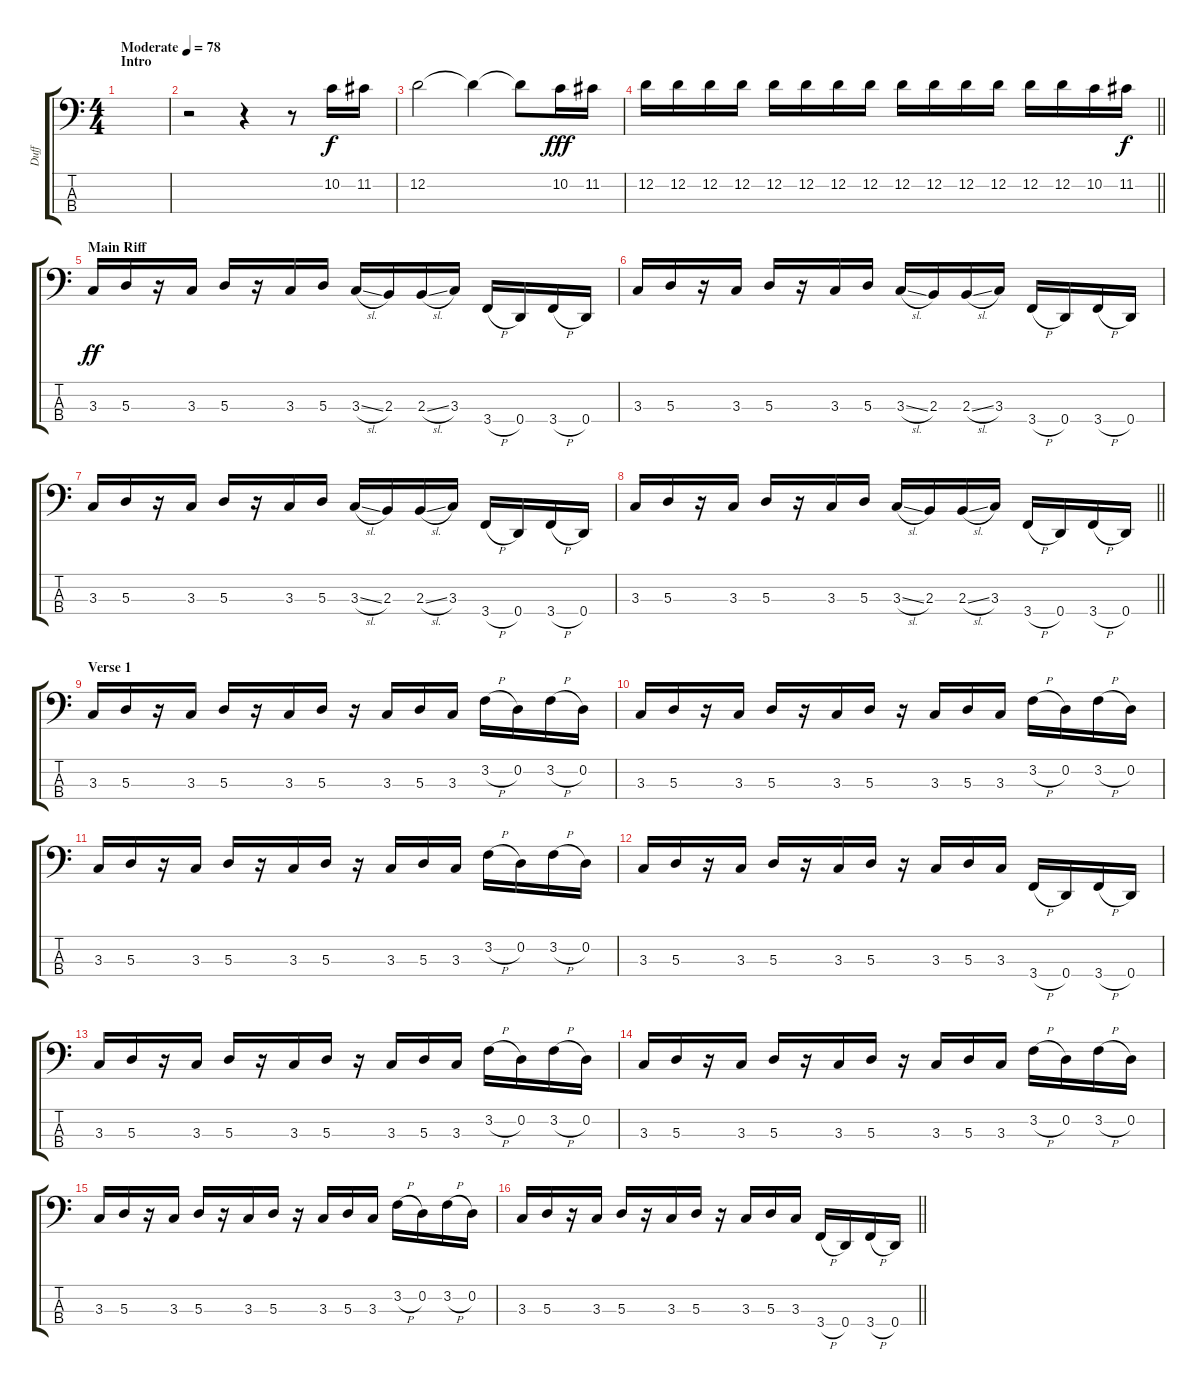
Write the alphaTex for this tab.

\track ("Duff" "Duff") {instrument electricbasspick}
\staff {score tabs}
\tuning (G2 D2 A1 D1) {hide}
\ts (4 4)
\section ("" "Intro")
\tempo (78 "Moderate")
\clef f4
\ks c
|
r.2 r.4 r.8 10.2.16 11.2.16 |
12.2.2 12.2{t}.4{dy f} 12.2{t}.8 10.2.16{dy fff} 11.2.16 |
\barLineRight lightlight
12.2.16 12.2.16 12.2.16 12.2.16 12.2.16 12.2.16 12.2.16 12.2.16 12.2.16 12.2.16 12.2.16 12.2.16 12.2.16 12.2.16 10.2.16 11.2.16{dy f} |
\section ("" "Main Riff")
3.3.16{dy ff} 5.3.16 r.16 3.3.16 5.3.16 r.16 3.3.16 5.3.16 3.3{sl}.16 2.3.16 2.3{sl}.16 3.3.16 3.4{h}.16 0.4.16 3.4{h}.16 0.4.16 |
3.3.16 5.3.16 r.16 3.3.16 5.3.16 r.16 3.3.16 5.3.16 3.3{sl}.16 2.3.16 2.3{sl}.16 3.3.16 3.4{h}.16 0.4.16 3.4{h}.16 0.4.16 |
3.3.16 5.3.16 r.16 3.3.16 5.3.16 r.16 3.3.16 5.3.16 3.3{sl}.16 2.3.16 2.3{sl}.16 3.3.16 3.4{h}.16 0.4.16 3.4{h}.16 0.4.16 |
\barLineRight lightlight
3.3.16 5.3.16 r.16 3.3.16 5.3.16 r.16 3.3.16 5.3.16 3.3{sl}.16 2.3.16 2.3{sl}.16 3.3.16 3.4{h}.16 0.4.16 3.4{h}.16 0.4.16 |
\section ("" "Verse 1")
3.3.16 5.3.16 r.16 3.3.16 5.3.16 r.16 3.3.16 5.3.16 r.16 3.3.16 5.3.16 3.3.16 3.2{h}.16 0.2.16 3.2{h}.16 0.2.16 |
3.3.16 5.3.16 r.16 3.3.16 5.3.16 r.16 3.3.16 5.3.16 r.16 3.3.16 5.3.16 3.3.16 3.2{h}.16 0.2.16 3.2{h}.16 0.2.16 |
3.3.16 5.3.16 r.16 3.3.16 5.3.16 r.16 3.3.16 5.3.16 r.16 3.3.16 5.3.16 3.3.16 3.2{h}.16 0.2.16 3.2{h}.16 0.2.16 |
3.3.16 5.3.16 r.16 3.3.16 5.3.16 r.16 3.3.16 5.3.16 r.16 3.3.16 5.3.16 3.3.16 3.4{h}.16 0.4.16 3.4{h}.16 0.4.16 |
3.3.16 5.3.16 r.16 3.3.16 5.3.16 r.16 3.3.16 5.3.16 r.16 3.3.16 5.3.16 3.3.16 3.2{h}.16 0.2.16 3.2{h}.16 0.2.16 |
3.3.16 5.3.16 r.16 3.3.16 5.3.16 r.16 3.3.16 5.3.16 r.16 3.3.16 5.3.16 3.3.16 3.2{h}.16 0.2.16 3.2{h}.16 0.2.16 |
3.3.16 5.3.16 r.16 3.3.16 5.3.16 r.16 3.3.16 5.3.16 r.16 3.3.16 5.3.16 3.3.16 3.2{h}.16 0.2.16 3.2{h}.16 0.2.16 |
\barLineRight lightlight
3.3.16 5.3.16 r.16 3.3.16 5.3.16 r.16 3.3.16 5.3.16 r.16 3.3.16 5.3.16 3.3.16 3.4{h}.16 0.4.16 3.4{h}.16 0.4.16
